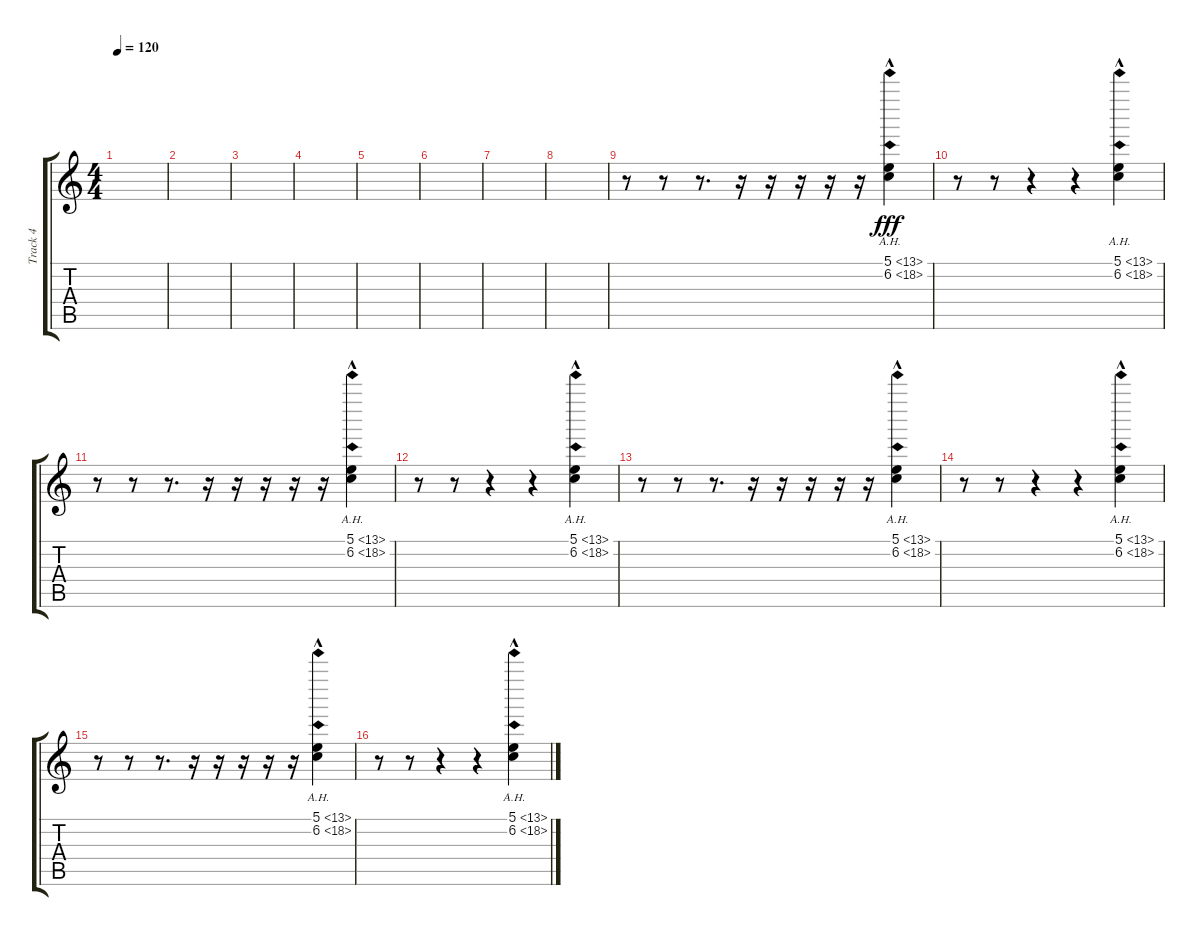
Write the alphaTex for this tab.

\track ("Track 4" "Track 4") {instrument distortionguitar}
\staff {score tabs}
\tuning (B3 Gb3 D3 A2 E2 B1) {hide}
\ts (4 4)
\tempo 120
\clef g2
\ks c
|
|
|
|
|
|
|
|
r.8 r.8 r.8{d} r.16 r.16 r.16 r.16 r.16 (5.1{ah 8 hac} 6.2{ah 12 hac}).4{dy fff} |
r.8 r.8 r.4 r.4 (5.1{ah 8} 6.2{ah 12 hac}).4 |
r.8 r.8 r.8{d} r.16 r.16 r.16 r.16 r.16 (5.1{ah 8 hac} 6.2{ah 12 hac}).4 |
r.8 r.8 r.4 r.4 (5.1{ah 8} 6.2{ah 12 hac}).4 |
r.8 r.8 r.8{d} r.16 r.16 r.16 r.16 r.16 (5.1{ah 8 hac} 6.2{ah 12 hac}).4 |
r.8 r.8 r.4 r.4 (5.1{ah 8} 6.2{ah 12 hac}).4 |
r.8 r.8 r.8{d} r.16 r.16 r.16 r.16 r.16 (5.1{ah 8 hac} 6.2{ah 12 hac}).4 |
r.8 r.8 r.4 r.4 (5.1{ah 8} 6.2{ah 12 hac}).4
